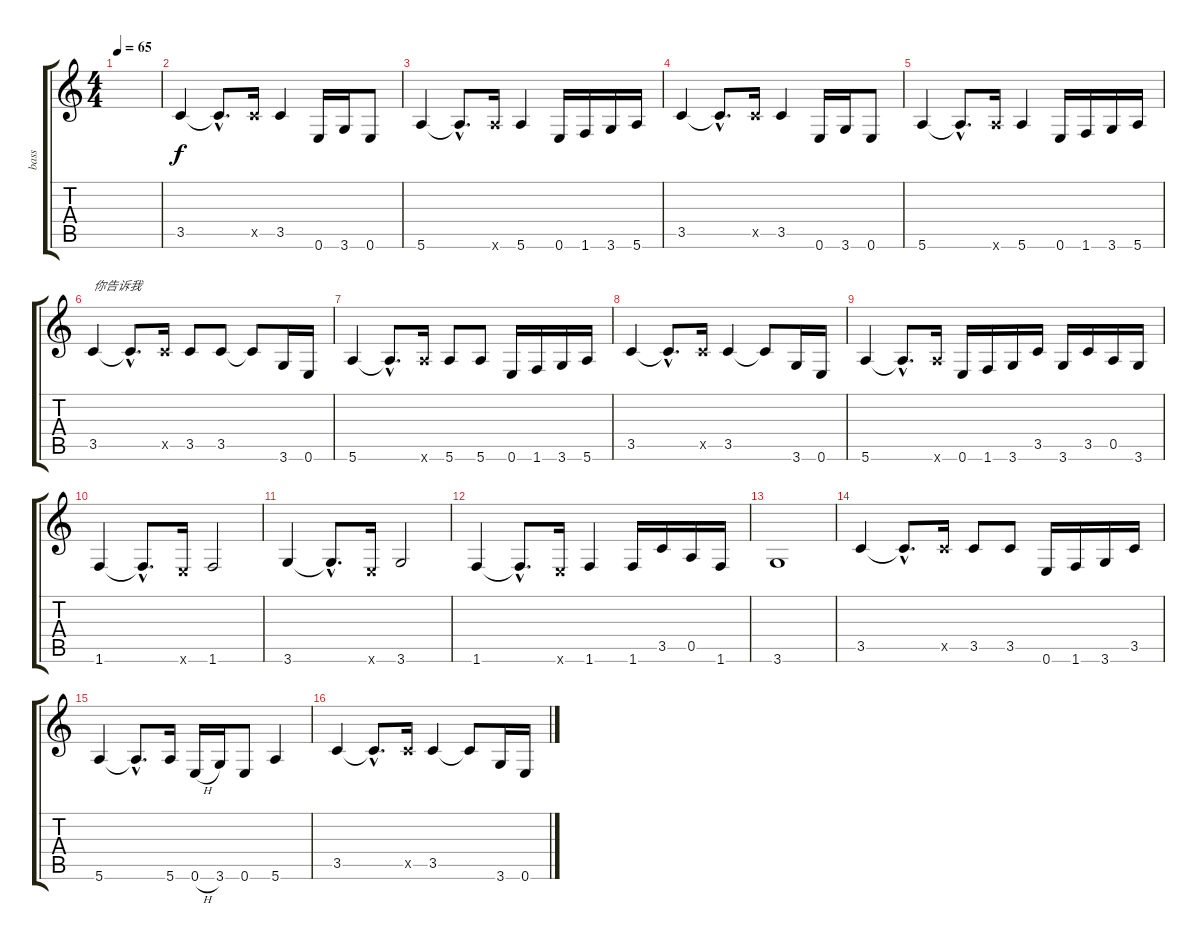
\track ("bass" "bass") {instrument electricbassfinger}
\staff {score tabs}
\tuning (E4 B3 G3 D3 A2 E2) {hide}
\ts (4 4)
\tempo 65
\clef g2
\ks c
|
3.5.4 3.5{hac t}.8{d} 3.5{x}.16 3.5.4 0.6.16 3.6.16 0.6.8 |
5.6.4 5.6{hac t}.8{d} 5.6{x}.16 5.6.4 0.6.16 1.6.16 3.6.16 5.6.16 |
3.5.4 3.5{hac t}.8{d} 3.5{x}.16 3.5.4 0.6.16 3.6.16 0.6.8 |
5.6.4 5.6{hac t}.8{d} 5.6{x}.16 5.6.4 0.6.16 1.6.16 3.6.16 5.6.16 |
3.5.4{txt "你告诉我"} 3.5{hac t}.8{d} 3.5{x}.16 3.5.8 3.5.8 3.5{t}.8 3.6.16 0.6.16 |
5.6.4 5.6{hac t}.8{d} 5.6{x}.16 5.6.8 5.6.8 0.6.16 1.6.16 3.6.16 5.6.16 |
3.5.4 3.5{hac t}.8{d} 3.5{x}.16 3.5.4 3.5{t}.8 3.6.16 0.6.16 |
5.6.4 5.6{hac t}.8{d} 5.6{x}.16 0.6.16 1.6.16 3.6.16 3.5.16 3.6.16 3.5.16 0.5.16 3.6.16 |
1.6.4 1.6{hac t}.8{d} 0.6{x}.16 1.6.2 |
3.6.4 3.6{hac t}.8{d} 0.6{x}.16 3.6.2 |
1.6.4 1.6{hac t}.8{d} 0.6{x}.16 1.6.4 1.6.16 3.5.16 0.5.16 1.6.16 |
3.6.1 |
3.5.4 3.5{hac t}.8{d} 3.5{x}.16 3.5.8 3.5.8 0.6.16 1.6.16 3.6.16 3.5.16 |
5.6.4 5.6{hac t}.8{d} 5.6.16 0.6{h}.16 3.6.16 0.6.8 5.6.4 |
3.5.4 3.5{hac t}.8{d} 3.5{x}.16 3.5.4 3.5{t}.8 3.6.16 0.6.16
